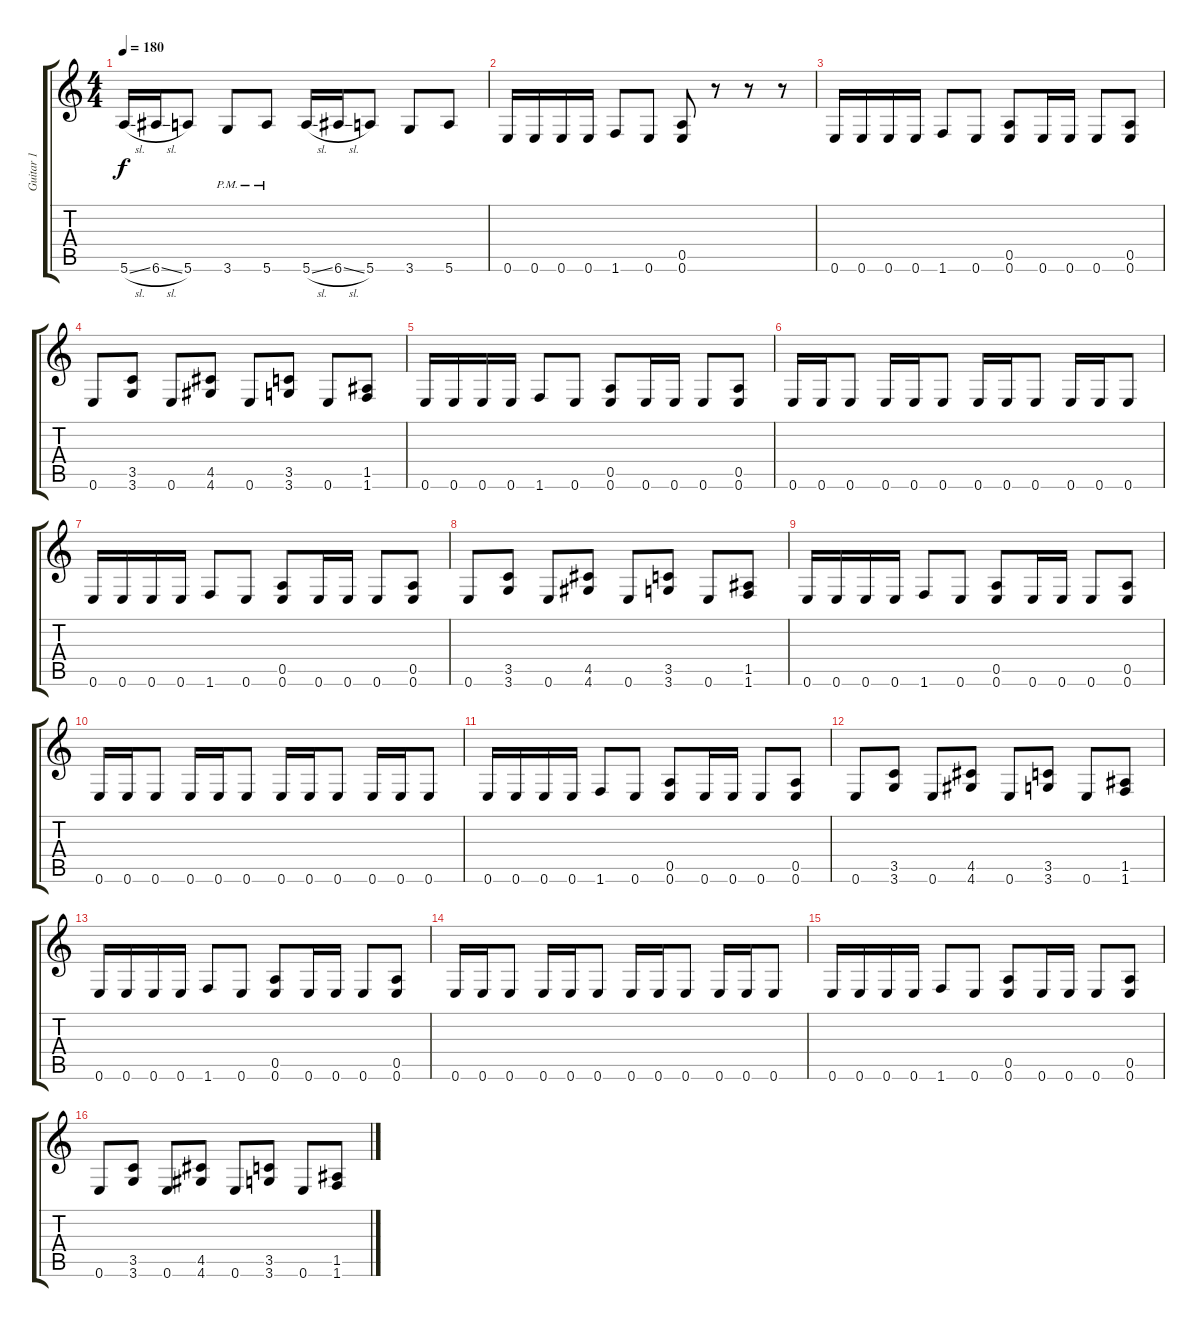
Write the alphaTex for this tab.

\track ("Guitar 1" "Guitar 1") {instrument distortionguitar}
\staff {score tabs}
\tuning (E4 B3 G3 D3 A2 E2) {hide}
\ts (4 4)
\tempo 180
\clef g2
\ks c
5.6{sl}.16{dy f} 6.6{sl}.16 5.6.8 3.6{pm}.8 5.6{pm}.8 5.6{sl}.16 6.6{sl}.16 5.6.8 3.6.8 5.6.8 |
0.6.16 0.6.16 0.6.16 0.6.16 1.6.8 0.6.8 (0.5 0.6).8 r.8 r.8 r.8 |
0.6.16 0.6.16 0.6.16 0.6.16 1.6.8 0.6.8 (0.5 0.6).8 0.6.16 0.6.16 0.6.8 (0.5 0.6).8 |
0.6.8 (3.5 3.6).8 0.6.8 (4.5 4.6).8 0.6.8 (3.5 3.6).8 0.6.8 (1.5 1.6).8 |
0.6.16 0.6.16 0.6.16 0.6.16 1.6.8 0.6.8 (0.5 0.6).8 0.6.16 0.6.16 0.6.8 (0.5 0.6).8 |
0.6.16 0.6.16 0.6.8 0.6.16 0.6.16 0.6.8 0.6.16 0.6.16 0.6.8 0.6.16 0.6.16 0.6.8 |
0.6.16 0.6.16 0.6.16 0.6.16 1.6.8 0.6.8 (0.5 0.6).8 0.6.16 0.6.16 0.6.8 (0.5 0.6).8 |
0.6.8 (3.5 3.6).8 0.6.8 (4.5 4.6).8 0.6.8 (3.5 3.6).8 0.6.8 (1.5 1.6).8 |
0.6.16 0.6.16 0.6.16 0.6.16 1.6.8 0.6.8 (0.5 0.6).8 0.6.16 0.6.16 0.6.8 (0.5 0.6).8 |
0.6.16 0.6.16 0.6.8 0.6.16 0.6.16 0.6.8 0.6.16 0.6.16 0.6.8 0.6.16 0.6.16 0.6.8 |
0.6.16 0.6.16 0.6.16 0.6.16 1.6.8 0.6.8 (0.5 0.6).8 0.6.16 0.6.16 0.6.8 (0.5 0.6).8 |
0.6.8 (3.5 3.6).8 0.6.8 (4.5 4.6).8 0.6.8 (3.5 3.6).8 0.6.8 (1.5 1.6).8 |
0.6.16 0.6.16 0.6.16 0.6.16 1.6.8 0.6.8 (0.5 0.6).8 0.6.16 0.6.16 0.6.8 (0.5 0.6).8 |
0.6.16 0.6.16 0.6.8 0.6.16 0.6.16 0.6.8 0.6.16 0.6.16 0.6.8 0.6.16 0.6.16 0.6.8 |
0.6.16 0.6.16 0.6.16 0.6.16 1.6.8 0.6.8 (0.5 0.6).8 0.6.16 0.6.16 0.6.8 (0.5 0.6).8 |
0.6.8 (3.5 3.6).8 0.6.8 (4.5 4.6).8 0.6.8 (3.5 3.6).8 0.6.8 (1.5 1.6).8
